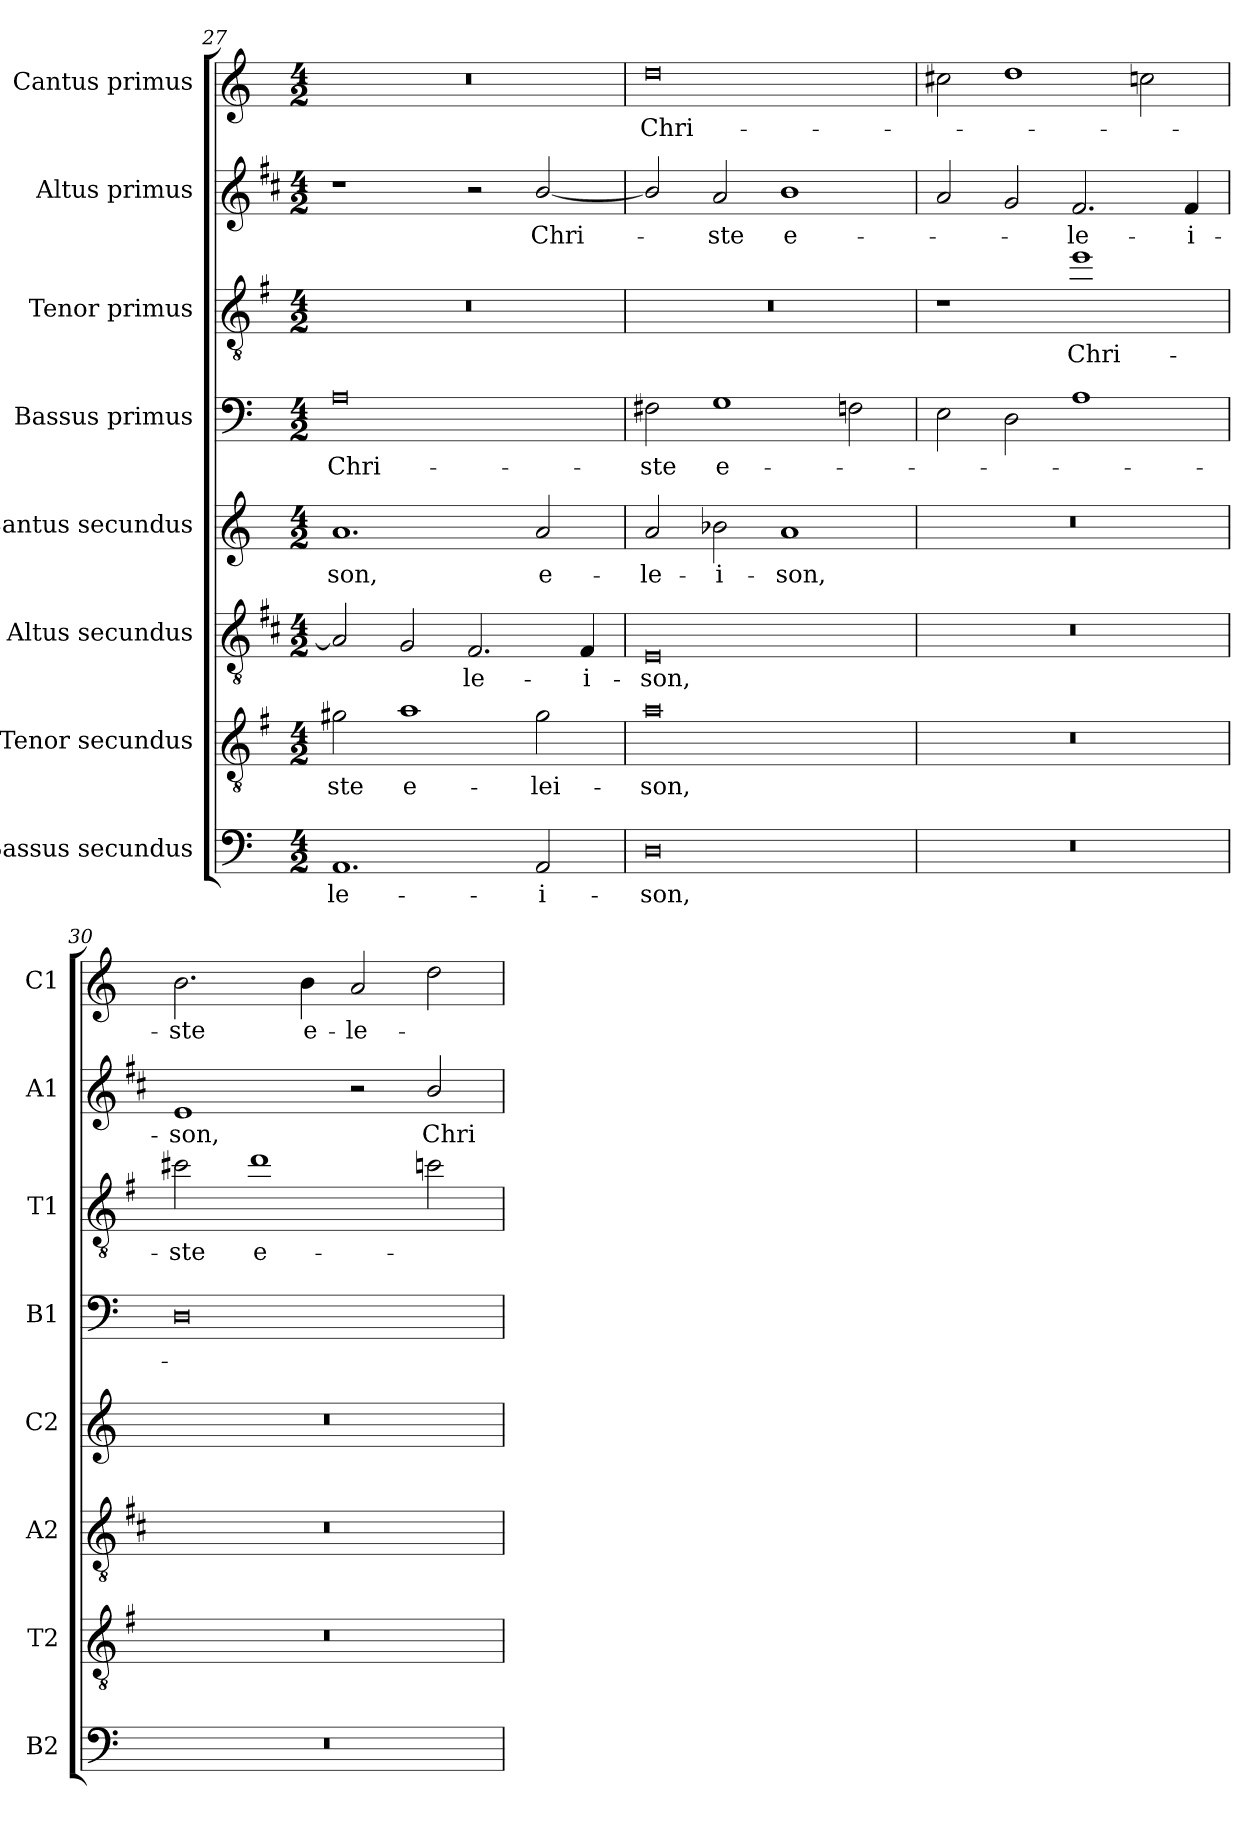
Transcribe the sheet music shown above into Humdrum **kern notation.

**kern	**text	**kern	**text	**kern	**text	**kern	**text	**kern	**text	**kern	**text	**kern	**text	**kern	**text
*part8	*part8	*part7	*part7	*part6	*part6	*part5	*part5	*part4	*part4	*part3	*part3	*part2	*part2	*part1	*part1
*staff8	*staff8	*staff7	*staff7	*staff6	*staff6	*staff5	*staff5	*staff4	*staff4	*staff3	*staff3	*staff2	*staff2	*staff1	*staff1
*I"Bassus secundus	*	*I"Tenor secundus	*	*I"Altus secundus	*	*I"Cantus secundus	*	*I"Bassus primus	*	*I"Tenor primus	*	*I"Altus primus	*	*I"Cantus primus	*
*I'B2	*	*I'T2	*	*I'A2	*	*I'C2	*	*I'B1	*	*I'T1	*	*I'A1	*	*I'C1	*
*clefF4	*	*clefGv2	*	*clefGv2	*	*clefG2	*	*clefF4	*	*clefGv2	*	*clefG2	*	*clefG2	*
*	*	*ITrd4c7	*	*ITrd1c2	*	*	*	*	*	*ITrd4c7	*	*ITrd1c2	*	*	*
*k[]	*	*k[]	*	*k[]	*	*k[]	*	*k[]	*	*k[]	*	*k[]	*	*k[]	*
*C:	*	*C:	*	*C:	*	*C:	*	*C:	*	*C:	*	*C:	*	*C:	*
*M4/2	*	*M4/2	*	*M4/2	*	*M4/2	*	*M4/2	*	*M4/2	*	*M4/2	*	*M4/2	*
=27	=27	=27	=27	=27	=27	=27	=27	=27	=27	=27	=27	=27	=27	=27	=27
!	!LO:LY:b	!	!LO:LY:b	!	!	!	!LO:LY:b	!	!LO:LY:b	!	!	!	!	!	!
1.AA	-le-	2c#X\	-ste	2G/]	.	1.a	-son,	0A	Chri-	0r	.	1r	.	0r	.
!	!	!	!LO:LY:b	!	!	!	!	!	!	!	!	!	!	!	!
.	.	1d	e-	2F/	.	.	.	.	.	.	.	.	.	.	.
!	!	!	!	!	!LO:LY:b	!	!	!	!	!	!	!	!	!	!
.	.	.	.	2.E/	-le-	.	.	.	.	.	.	2r	.	.	.
!	!LO:LY:b	!	!LO:LY:b	!	!	!	!LO:LY:b	!	!	!	!	!	!LO:LY:b	!	!
2AA/	-i-	2c#\	-lei-	.	.	2a/	e-	.	.	.	.	[2a/	Chri-	.	.
!	!	!	!	!	!LO:LY:b	!	!	!	!	!	!	!	!	!	!
.	.	.	.	4E/	-i-	.	.	.	.	.	.	.	.	.	.
=28	=28	=28	=28	=28	=28	=28	=28	=28	=28	=28	=28	=28	=28	=28	=28
!	!LO:LY:b	!	!LO:LY:b	!	!LO:LY:b	!	!LO:LY:b	!	!LO:LY:b	!	!	!	!	!	!LO:LY:b
0D	-son,	0d	-son,	0D	-son,	2a/	-le-	2F#X\	-ste	0r	.	2a/]	.	0dd	Chri-
!	!	!	!	!	!	!	!LO:LY:b	!	!LO:LY:b	!	!	!	!LO:LY:b	!	!
.	.	.	.	.	.	2b-X\	-i-	1G	e-	.	.	2g/	-ste	.	.
!	!	!	!	!	!	!	!LO:LY:b	!	!	!	!	!	!LO:LY:b	!	!
.	.	.	.	.	.	1a	-son,	.	.	.	.	1a	e-	.	.
.	.	.	.	.	.	.	.	2Fn\	.	.	.	.	.	.	.
!!LO:LB:g=z
=29	=29	=29	=29	=29	=29	=29	=29	=29	=29	=29	=29	=29	=29	=29	=29
0r	.	0r	.	0r	.	0r	.	2E\	.	1r	.	2g/	.	2cc#X\	.
.	.	.	.	.	.	.	.	2D\	.	.	.	2f/	.	1dd	.
!	!	!	!	!	!	!	!	!	!	!	!LO:LY:b	!	!LO:LY:b	!	!
.	.	.	.	.	.	.	.	1A	.	1a	-Chri-	2.e/	-le-	.	.
.	.	.	.	.	.	.	.	.	.	.	.	.	.	2ccn\	.
!	!	!	!	!	!	!	!	!	!	!	!	!	!LO:LY:b	!	!
.	.	.	.	.	.	.	.	.	.	.	.	4e/	-i-	.	.
=30	=30	=30	=30	=30	=30	=30	=30	=30	=30	=30	=30	=30	=30	=30	=30
!	!	!	!	!	!	!	!	!	!	!	!LO:LY:b	!	!LO:LY:b	!	!LO:LY:b
0r	.	0r	.	0r	.	0r	.	0D	.	2f#X\	-ste	1d	-son,	2.b\	-ste
!	!	!	!	!	!	!	!	!	!	!	!LO:LY:b	!	!	!	!
.	.	.	.	.	.	.	.	.	.	1g	e-	.	.	.	.
!	!	!	!	!	!	!	!	!	!	!	!	!	!	!	!LO:LY:b
.	.	.	.	.	.	.	.	.	.	.	.	.	.	4b\	e-
!	!	!	!	!	!	!	!	!	!	!	!	!	!	!	!LO:LY:b
.	.	.	.	.	.	.	.	.	.	.	.	2r	.	2a/	-le-
!	!	!	!	!	!	!	!	!	!	!	!	!	!LO:LY:b	!	!
.	.	.	.	.	.	.	.	.	.	2fn\	.	2a/	Chri-	2dd\	.
=	=	=	=	=	=	=	=	=	=	=	=	=	=	=	=
*-	*-	*-	*-	*-	*-	*-	*-	*-	*-	*-	*-	*-	*-	*-	*-
